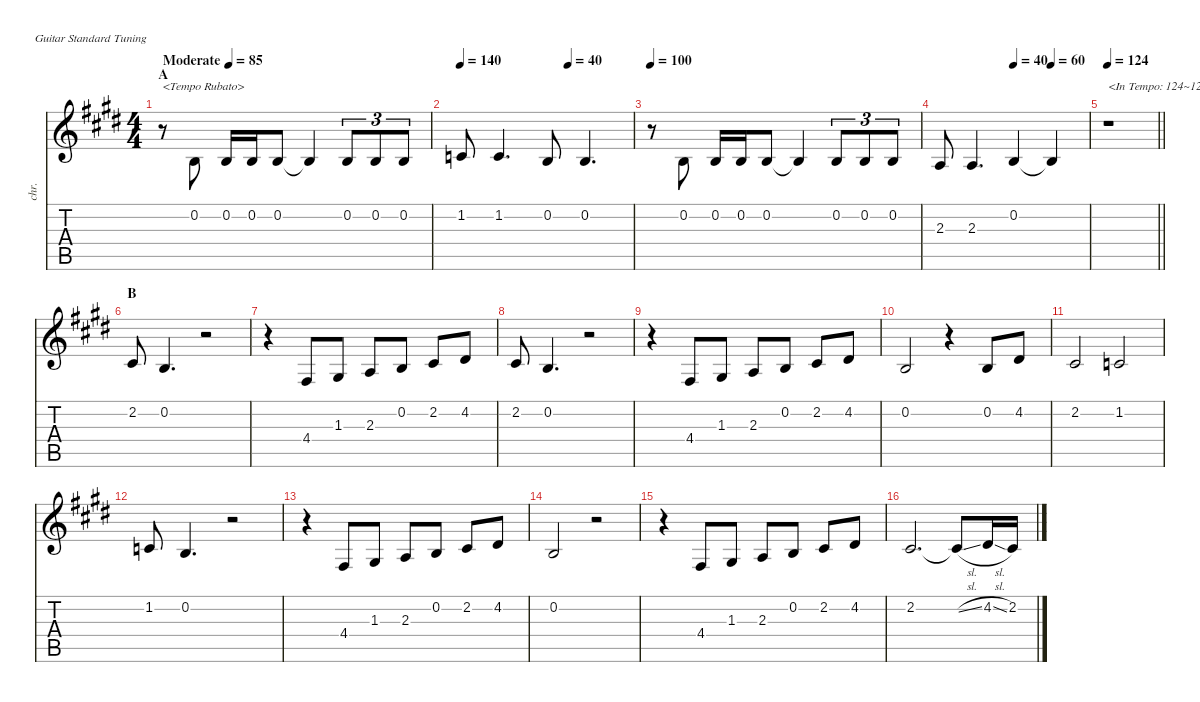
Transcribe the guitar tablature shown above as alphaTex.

\defaultSystemsLayout 4
\hideDynamics
\bracketExtendMode nobrackets
\track ("Vocals" "chr.") {instrument voiceoohs}
\staff {score tabs}
\tuning (E4 B3 G3 D3 A2 E2)
\ts (4 4)
\beaming (8 2 2 2 2)
\section ("" "A")
\tempo (85 "Moderate")
\clef g2
\ks e
r.8{txt "<Tempo Rubato>" dy fff instrument voiceoohs beam Down} 0.2{acc forcenatural}.8{beam Up} 0.2{acc forcenatural}.16{beam Up} 0.2{acc forcenatural}.16{beam Up} 0.2{acc forcenatural}.8{beam Up} 0.2{t acc forcenatural}.4{beam Up} 0.2{acc forcenatural}.8{tu (3 2) beam Up} 0.2{acc forcenatural}.8{tu (3 2) beam Up} 0.2{acc forcenatural}.8{tu (3 2) beam Up} |
\tempo 140
\tempo (40 0.625)
1.2{acc forcenatural}.8{beam Up} 1.2{acc forcenatural}.4{d beam Up} 0.2{acc forcenatural}.8{beam Up} 0.2{acc forcenatural}.4{d beam Up} |
\tempo 100
r.8{beam Down} 0.2{acc forcenatural}.8{beam Up} 0.2{acc forcenatural}.16{beam Up} 0.2{acc forcenatural}.16{beam Up} 0.2{acc forcenatural}.8{beam Up} 0.2{t acc forcenatural}.4{beam Up} 0.2{acc forcenatural}.8{tu (3 2) beam Up} 0.2{acc forcenatural}.8{tu (3 2) beam Up} 0.2{acc forcenatural}.8{tu (3 2) beam Up} |
\tempo (40 0.5)
\tempo (60 0.75)
2.3{acc forcenatural}.8{beam Up} 2.3{acc forcenatural}.4{d beam Up} 0.2{acc forcenatural}.4{beam Up} 0.2{t acc forcenatural}.4{dy f beam Up} |
\tempo 124
\barLineRight lightlight
r.1{txt "<In Tempo: 124~125 BPM>" beam Down} |
\section ("" "B")
2.2{acc #}.8{dy fff beam Up} 0.2{acc forcenatural}.4{d beam Up} r.2{beam Down} |
r.4{beam Down} 4.4{acc #}.8{beam Up} 1.3{acc #}.8{beam Up} 2.3{acc forcenatural}.8{beam Up} 0.2{acc forcenatural}.8{beam Up} 2.2{acc #}.8{beam Up} 4.2{acc #}.8{beam Up} |
2.2{acc #}.8{beam Up} 0.2{acc forcenatural}.4{d beam Up} r.2{beam Down} |
r.4{beam Down} 4.4{acc #}.8{beam Up} 1.3{acc #}.8{beam Up} 2.3{acc forcenatural}.8{beam Up} 0.2{acc forcenatural}.8{beam Up} 2.2{acc #}.8{beam Up} 4.2{acc #}.8{beam Up} |
0.2{acc forcenatural}.2{beam Up} r.4{beam Down} 0.2{acc forcenatural}.8{beam Up} 4.2{acc #}.8{beam Up} |
2.2{acc #}.2{beam Up} 1.2{acc forcenatural}.2{beam Up} |
1.2{acc forcenatural}.8{beam Up} 0.2{acc forcenatural}.4{d beam Up} r.2{beam Down} |
r.4{beam Down} 4.4{acc #}.8{beam Up} 1.3{acc #}.8{beam Up} 2.3{acc forcenatural}.8{beam Up} 0.2{acc forcenatural}.8{beam Up} 2.2{acc #}.8{beam Up} 4.2{acc #}.8{beam Up} |
0.2{acc forcenatural}.2{beam Up} r.2{beam Down} |
r.4{beam Down} 4.4{acc #}.8{beam Up} 1.3{acc #}.8{beam Up} 2.3{acc forcenatural}.8{beam Up} 0.2{acc forcenatural}.8{beam Up} 2.2{acc #}.8{beam Up} 4.2{acc #}.8{beam Up} |
2.2{acc #}.2{d beam Up} 2.2{sl t acc #}.8{beam Up} 4.2{sl acc #}.16{beam Up} 2.2{sl acc #}.16{beam Up}
